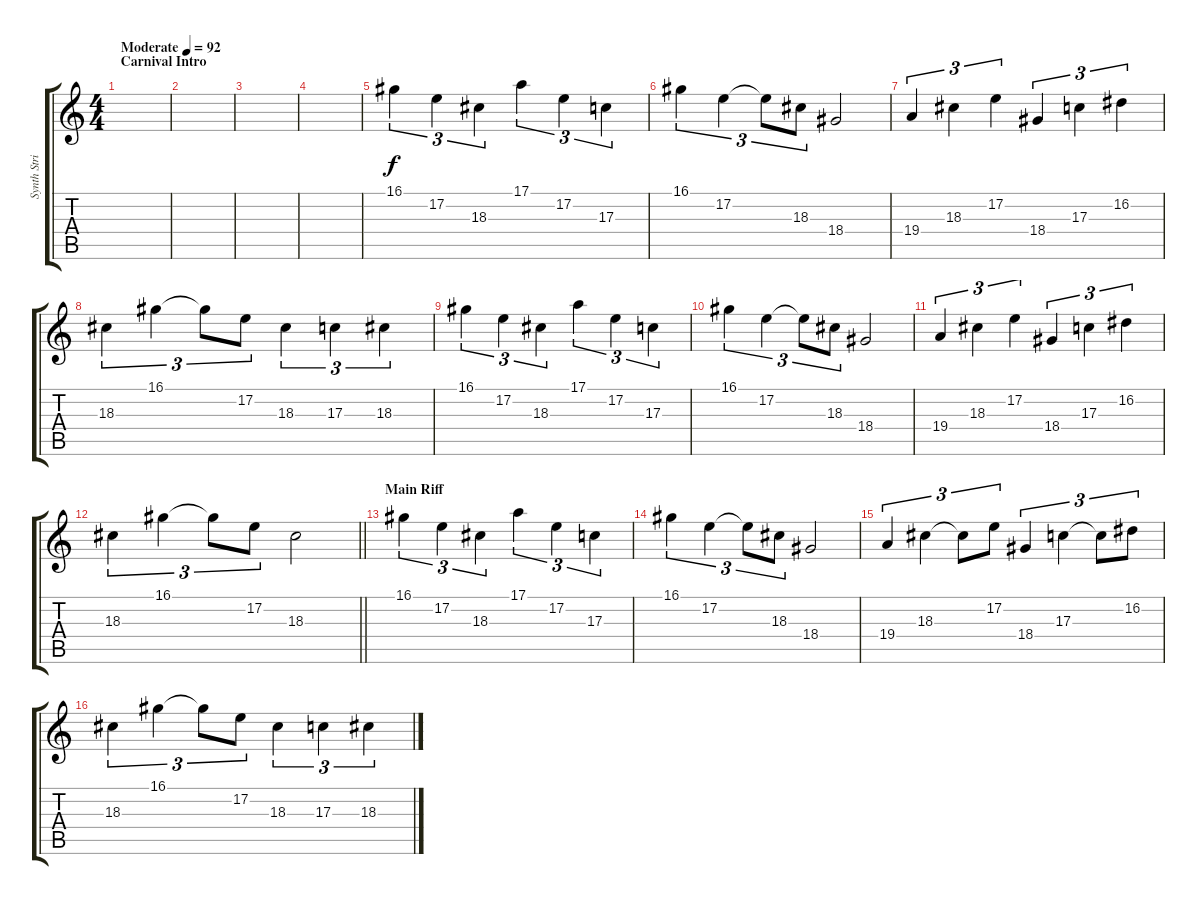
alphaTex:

\track ("Synth Strings" "Synth Stri") {instrument tremolostrings}
\staff {score tabs}
\tuning (E4 B3 G3 D3 A2 E2) {hide}
\ts (4 4)
\section ("" "Carnival Intro")
\tempo (92 "Moderate")
\clef g2
\ks c
|
|
|
|
16.1.4{tu (3 2)} 17.2.4{tu (3 2)} 18.3.4{tu (3 2)} 17.1.4{tu (3 2)} 17.2.4{tu (3 2)} 17.3.4{tu (3 2)} |
16.1.4{tu (3 2)} 17.2.4{tu (3 2)} 17.2{t}.8{tu (3 2)} 18.3.8{tu (3 2)} 18.4.2 |
19.4.4{tu (3 2)} 18.3.4{tu (3 2)} 17.2.4{tu (3 2)} 18.4.4{tu (3 2)} 17.3.4{tu (3 2)} 16.2.4{tu (3 2)} |
18.3.4{tu (3 2)} 16.1.4{tu (3 2)} 16.1{t}.8{tu (3 2)} 17.2.8{tu (3 2)} 18.3.4{tu (3 2)} 17.3.4{tu (3 2)} 18.3.4{tu (3 2)} |
16.1.4{tu (3 2)} 17.2.4{tu (3 2)} 18.3.4{tu (3 2)} 17.1.4{tu (3 2)} 17.2.4{tu (3 2)} 17.3.4{tu (3 2)} |
16.1.4{tu (3 2)} 17.2.4{tu (3 2)} 17.2{t}.8{tu (3 2)} 18.3.8{tu (3 2)} 18.4.2 |
19.4.4{tu (3 2)} 18.3.4{tu (3 2)} 17.2.4{tu (3 2)} 18.4.4{tu (3 2)} 17.3.4{tu (3 2)} 16.2.4{tu (3 2)} |
\barLineRight lightlight
18.3.4{tu (3 2)} 16.1.4{tu (3 2)} 16.1{t}.8{tu (3 2)} 17.2.8{tu (3 2)} 18.3.2 |
\section ("" "Main Riff")
16.1.4{tu (3 2)} 17.2.4{tu (3 2)} 18.3.4{tu (3 2)} 17.1.4{tu (3 2)} 17.2.4{tu (3 2)} 17.3.4{tu (3 2)} |
16.1.4{tu (3 2)} 17.2.4{tu (3 2)} 17.2{t}.8{tu (3 2)} 18.3.8{tu (3 2)} 18.4.2 |
19.4.4{tu (3 2)} 18.3.4{tu (3 2)} 18.3{t}.8{tu (3 2)} 17.2.8{tu (3 2)} 18.4.4{tu (3 2)} 17.3.4{tu (3 2)} 17.3{t}.8{tu (3 2)} 16.2.8{tu (3 2)} |
18.3.4{tu (3 2)} 16.1.4{tu (3 2)} 16.1{t}.8{tu (3 2)} 17.2.8{tu (3 2)} 18.3.4{tu (3 2)} 17.3.4{tu (3 2)} 18.3.4{tu (3 2)}
